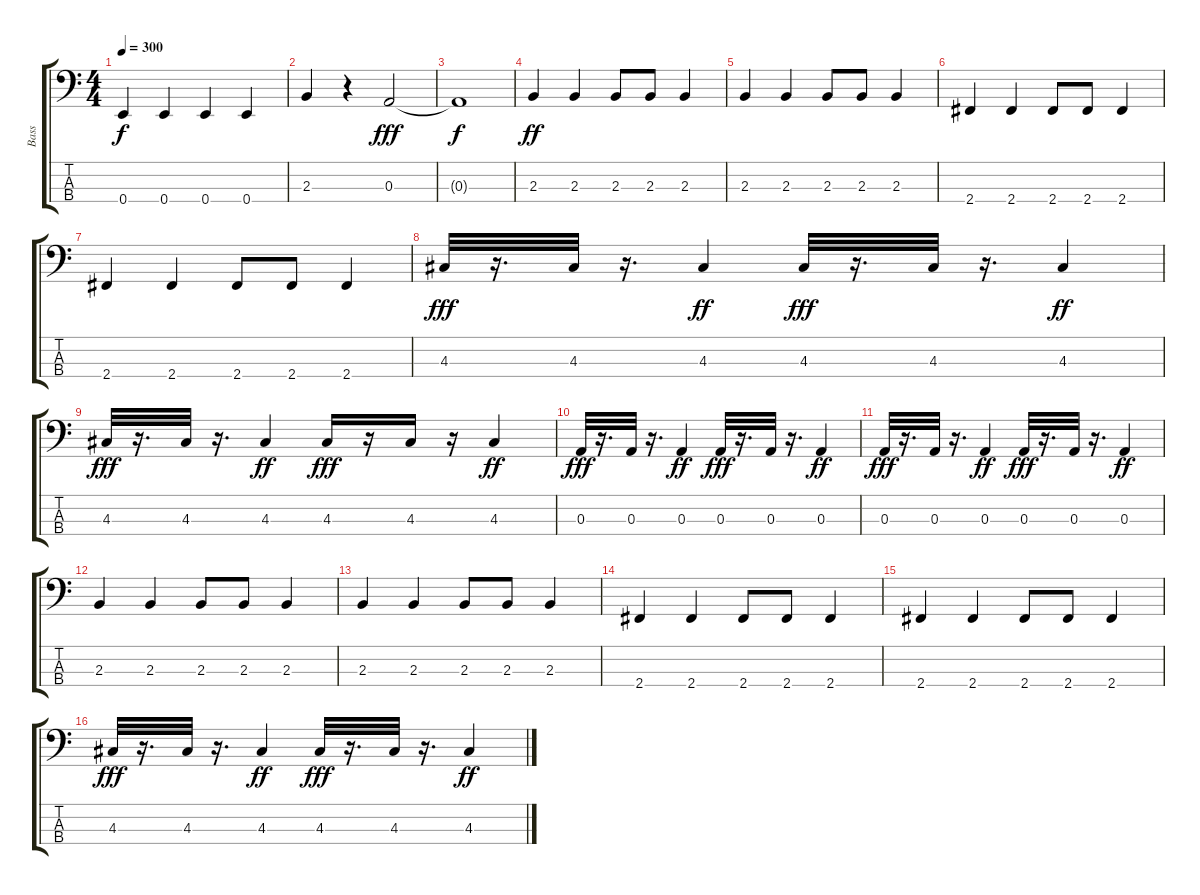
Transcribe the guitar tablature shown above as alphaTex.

\track ("Bass" "Bass") {instrument electricbasspick}
\staff {score tabs}
\tuning (G2 D2 A1 E1) {hide}
\ts (4 4)
\tempo 300
\clef f4
\ks c
0.4.4{dy f} 0.4.4 0.4.4 0.4.4 |
2.3.4 r.4 0.3.2{dy fff} |
0.3{t}.1{dy f} |
2.3.4{dy ff} 2.3.4 2.3.8 2.3.8 2.3.4 |
2.3.4 2.3.4 2.3.8 2.3.8 2.3.4 |
2.4.4 2.4.4 2.4.8 2.4.8 2.4.4 |
2.4.4 2.4.4 2.4.8 2.4.8 2.4.4 |
4.3.32{dy fff} r.16{d} 4.3.32 r.16{d} 4.3.4{dy ff} 4.3.32{dy fff} r.16{d} 4.3.32 r.16{d} 4.3.4{dy ff} |
4.3.32{dy fff} r.16{d} 4.3.32 r.16{d} 4.3.4{dy ff} 4.3.16{dy fff} r.16 4.3.16 r.16 4.3.4{dy ff} |
0.3.32{dy fff} r.16{d} 0.3.32 r.16{d} 0.3.4{dy ff} 0.3.32{dy fff} r.16{d} 0.3.32 r.16{d} 0.3.4{dy ff} |
0.3.32{dy fff} r.16{d} 0.3.32 r.16{d} 0.3.4{dy ff} 0.3.32{dy fff} r.16{d} 0.3.32 r.16{d} 0.3.4{dy ff} |
2.3.4 2.3.4 2.3.8 2.3.8 2.3.4 |
2.3.4 2.3.4 2.3.8 2.3.8 2.3.4 |
2.4.4 2.4.4 2.4.8 2.4.8 2.4.4 |
2.4.4 2.4.4 2.4.8 2.4.8 2.4.4 |
4.3.32{dy fff} r.16{d} 4.3.32 r.16{d} 4.3.4{dy ff} 4.3.32{dy fff} r.16{d} 4.3.32 r.16{d} 4.3.4{dy ff}
